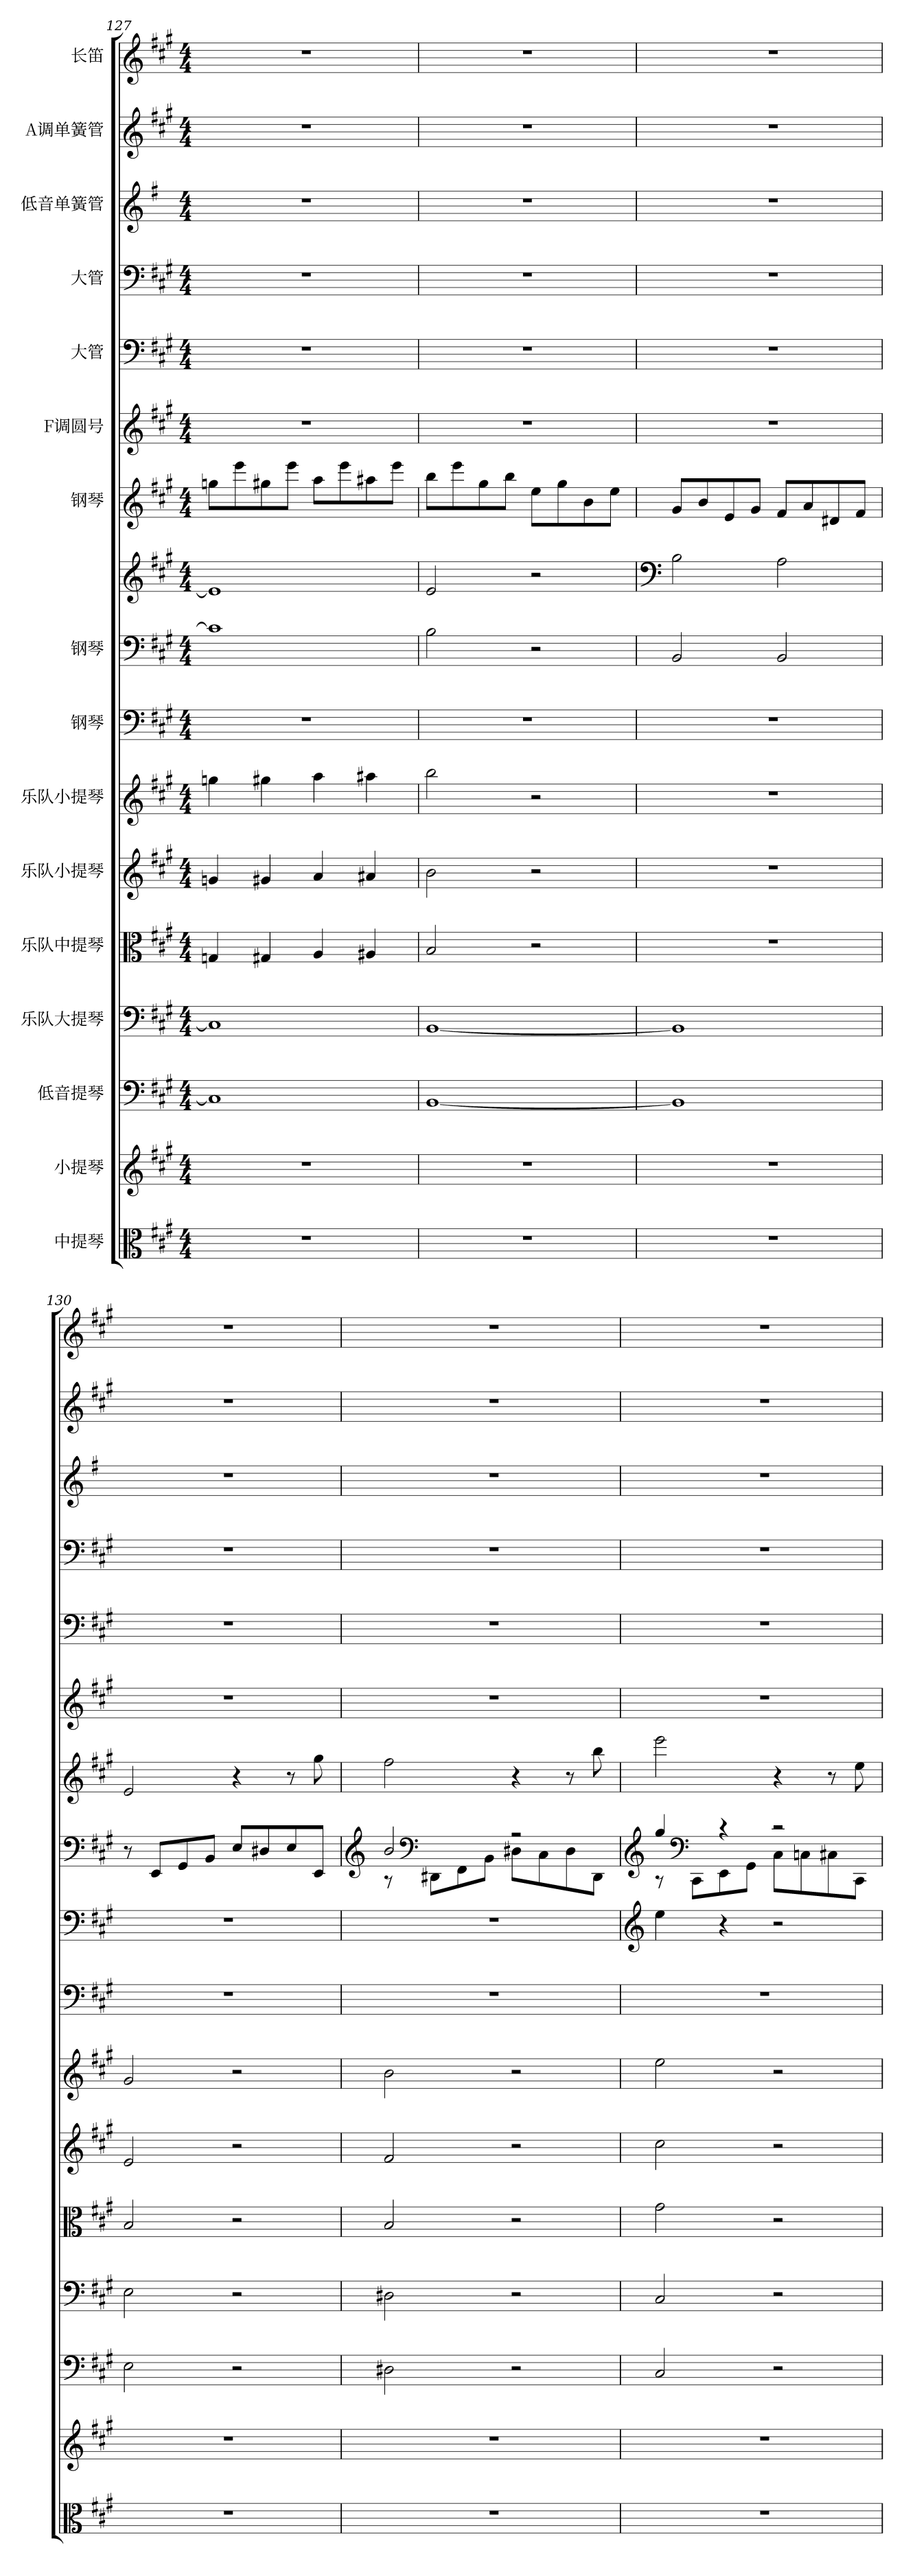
**kern	**kern	**kern	**kern	**kern	**kern	**kern	**kern	**kern	**kern	**kern	**kern	**kern	**kern	**kern	**kern	**kern
*part16	*part15	*part14	*part13	*part12	*part11	*part10	*part9	*part8	*part8	*part7	*part6	*part5	*part4	*part3	*part2	*part1
*staff17	*staff16	*staff15	*staff14	*staff13	*staff12	*staff11	*staff10	*staff9	*staff8	*staff7	*staff6	*staff5	*staff4	*staff3	*staff2	*staff1
*I"中提琴	*I"小提琴	*I"低音提琴	*I"乐队大提琴	*I"乐队中提琴	*I"乐队小提琴	*I"乐队小提琴	*I"钢琴	*I"钢琴	*	*I"钢琴	*I"F调圆号	*I"大管	*I"大管	*I"低音单簧管	*I"A调单簧管	*I"长笛
!!LO:PB:g=z
*clefC3	*clefG2	*clefF4	*clefF4	*clefC3	*clefG2	*clefG2	*clefF4	*clefF4	*clefG2	*clefG2	*clefG2	*clefF4	*clefF4	*clefG2	*clefG2	*clefG2
*	*	*ITrd7c12	*	*	*	*	*	*	*	*	*ITrd4c7	*	*	*ITrd8c14	*ITrd2c3	*
*k[f#c#g#]	*k[f#c#g#]	*k[f#c#g#]	*k[f#c#g#]	*k[f#c#g#]	*k[f#c#g#]	*k[f#c#g#]	*k[f#c#g#]	*k[f#c#g#]	*k[f#c#g#]	*k[f#c#g#]	*k[f#c#]	*k[f#c#g#]	*k[f#c#g#]	*k[f#]	*k[f#c#g#d#a#e#]	*k[f#c#g#]
*M4/4	*M4/4	*M4/4	*M4/4	*M4/4	*M4/4	*M4/4	*M4/4	*M4/4	*M4/4	*M4/4	*M4/4	*M4/4	*M4/4	*M4/4	*M4/4	*M4/4
=127	=127	=127	=127	=127	=127	=127	=127	=127	=127	=127	=127	=127	=127	=127	=127	=127
1r	1r	1CC]	1C]	4Gn/	4gn/	4ggn\	1r	1c]	1e]	8ggn\L	1r	1r	1r	1r	1r	1r
.	.	.	.	.	.	.	.	.	.	8eee\	.	.	.	.	.	.
.	.	.	.	4G#X/	4g#X/	4gg#X\	.	.	.	8gg#X\	.	.	.	.	.	.
.	.	.	.	.	.	.	.	.	.	8eee\J	.	.	.	.	.	.
.	.	.	.	4A/	4a/	4aa\	.	.	.	8aa\L	.	.	.	.	.	.
.	.	.	.	.	.	.	.	.	.	8eee\	.	.	.	.	.	.
.	.	.	.	4A#X/	4a#X/	4aa#X\	.	.	.	8aa#X\	.	.	.	.	.	.
.	.	.	.	.	.	.	.	.	.	8eee\J	.	.	.	.	.	.
=128	=128	=128	=128	=128	=128	=128	=128	=128	=128	=128	=128	=128	=128	=128	=128	=128
1r	1r	[1BBB	[1BB	2B/	2b\	2bb\	1r	2B\	2e/	8bb\L	1r	1r	1r	1r	1r	1r
.	.	.	.	.	.	.	.	.	.	8eee\	.	.	.	.	.	.
.	.	.	.	.	.	.	.	.	.	8gg#\	.	.	.	.	.	.
.	.	.	.	.	.	.	.	.	.	8bb\J	.	.	.	.	.	.
.	.	.	.	2r	2r	2r	.	2r	2r	8ee\L	.	.	.	.	.	.
.	.	.	.	.	.	.	.	.	.	8gg#\	.	.	.	.	.	.
.	.	.	.	.	.	.	.	.	.	8b\	.	.	.	.	.	.
.	.	.	.	.	.	.	.	.	.	8ee\J	.	.	.	.	.	.
=129	=129	=129	=129	=129	=129	=129	=129	=129	=129	=129	=129	=129	=129	=129	=129	=129
*	*	*	*	*	*	*	*	*	*clefF4	*	*	*	*	*	*	*
1r	1r	1BBB]	1BB]	1r	1r	1r	1r	2BB/	2B\	8g#/L	1r	1r	1r	1r	1r	1r
.	.	.	.	.	.	.	.	.	.	8b/	.	.	.	.	.	.
.	.	.	.	.	.	.	.	.	.	8e/	.	.	.	.	.	.
.	.	.	.	.	.	.	.	.	.	8g#/J	.	.	.	.	.	.
.	.	.	.	.	.	.	.	2BB/	2A\	8f#/L	.	.	.	.	.	.
.	.	.	.	.	.	.	.	.	.	8a/	.	.	.	.	.	.
.	.	.	.	.	.	.	.	.	.	8d#X/	.	.	.	.	.	.
.	.	.	.	.	.	.	.	.	.	8f#/J	.	.	.	.	.	.
=130	=130	=130	=130	=130	=130	=130	=130	=130	=130	=130	=130	=130	=130	=130	=130	=130
1r	1r	2EE\	2E\	2B/	2e/	2g#/	1r	1r	8r	2e/	1r	1r	1r	1r	1r	1r
.	.	.	.	.	.	.	.	.	8EE/L	.	.	.	.	.	.	.
.	.	.	.	.	.	.	.	.	8GG#/	.	.	.	.	.	.	.
.	.	.	.	.	.	.	.	.	8BB/J	.	.	.	.	.	.	.
.	.	2r	2r	2r	2r	2r	.	.	8E/L	4r	.	.	.	.	.	.
.	.	.	.	.	.	.	.	.	8D#X/	.	.	.	.	.	.	.
.	.	.	.	.	.	.	.	.	8E/	8r	.	.	.	.	.	.
.	.	.	.	.	.	.	.	.	8EE/J	8gg#\	.	.	.	.	.	.
!!LO:PB:g=z
=131	=131	=131	=131	=131	=131	=131	=131	=131	=131	=131	=131	=131	=131	=131	=131	=131
*	*	*	*	*	*	*	*	*	*clefG2	*	*	*	*	*	*	*
*	*	*	*	*	*	*	*	*	*^	*	*	*	*	*	*	*
1r	1r	2DD#X\	2D#X\	2B/	2f#/	2b\	1r	1r	2b/	8r	2ff#\	1r	1r	1r	1r	1r	1r
*	*	*	*	*	*	*	*	*	*clefF4	*	*	*	*	*	*	*	*
.	.	.	.	.	.	.	.	.	.	8DD#X\L	.	.	.	.	.	.	.
.	.	.	.	.	.	.	.	.	.	8FF#\	.	.	.	.	.	.	.
.	.	.	.	.	.	.	.	.	.	8BB\J	.	.	.	.	.	.	.
.	.	2r	2r	2r	2r	2r	.	.	2r	8D#X\L	4r	.	.	.	.	.	.
.	.	.	.	.	.	.	.	.	.	8C#\	.	.	.	.	.	.	.
.	.	.	.	.	.	.	.	.	.	8D#\	8r	.	.	.	.	.	.
.	.	.	.	.	.	.	.	.	.	8DD#\J	8bb\	.	.	.	.	.	.
=132	=132	=132	=132	=132	=132	=132	=132	=132	=132	=132	=132	=132	=132	=132	=132	=132	=132
*	*	*	*	*	*	*	*	*clefG2	*clefG2	*	*	*	*	*	*	*	*
1r	1r	2CC#/	2C#/	2g#\	2cc#\	2ee\	1r	4ee\	4gg#/	8r	2eee\	1r	1r	1r	1r	1r	1r
*	*	*	*	*	*	*	*	*	*clefF4	*	*	*	*	*	*	*	*
.	.	.	.	.	.	.	.	.	.	8CC#\L	.	.	.	.	.	.	.
.	.	.	.	.	.	.	.	4r	4r	8EE\	.	.	.	.	.	.	.
.	.	.	.	.	.	.	.	.	.	8GG#\J	.	.	.	.	.	.	.
.	.	2r	2r	2r	2r	2r	.	2r	2r	8C#\L	4r	.	.	.	.	.	.
.	.	.	.	.	.	.	.	.	.	8Cn\	.	.	.	.	.	.	.
.	.	.	.	.	.	.	.	.	.	8C#X\	8r	.	.	.	.	.	.
.	.	.	.	.	.	.	.	.	.	8CC#\J	8ee\	.	.	.	.	.	.
*	*	*	*	*	*	*	*	*	*v	*v	*	*	*	*	*	*	*
=	=	=	=	=	=	=	=	=	=	=	=	=	=	=	=	=
*-	*-	*-	*-	*-	*-	*-	*-	*-	*-	*-	*-	*-	*-	*-	*-	*-
